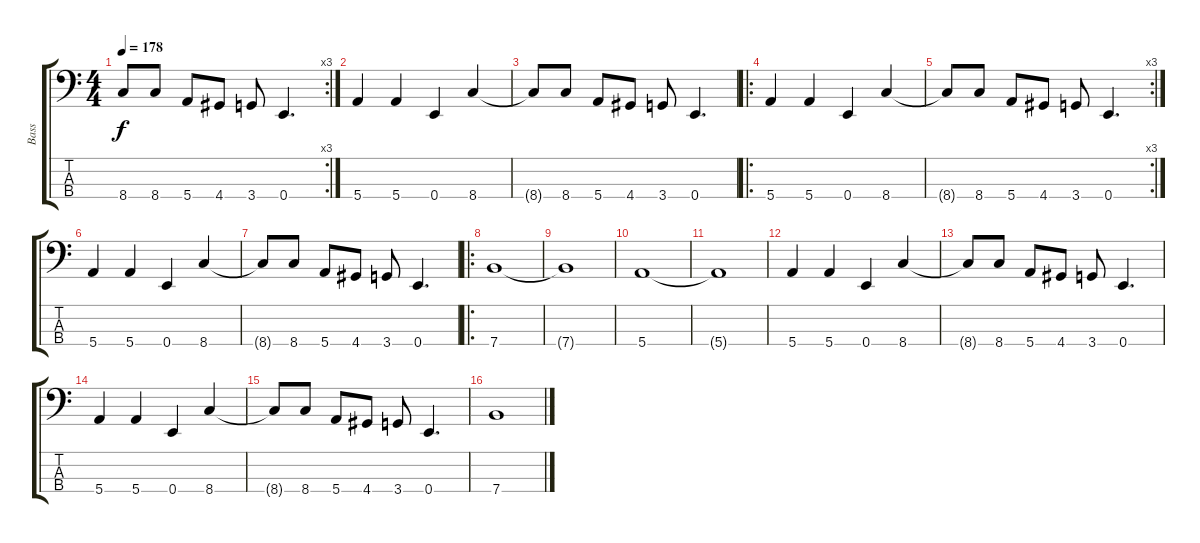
\track ("Bass" "Bass") {instrument electricbasspick}
\staff {score tabs}
\tuning (G2 D2 A1 E1) {hide}
\rc 3
\ts (4 4)
\tempo 178
\clef f4
\ks c
8.4{t}.8{dy f} 8.4.8 5.4.8 4.4.8 3.4.8 0.4.4{d} |
5.4.4 5.4.4 0.4.4 8.4.4 |
8.4{t}.8 8.4.8 5.4.8 4.4.8 3.4.8 0.4.4{d} |
\ro
5.4.4 5.4.4 0.4.4 8.4.4 |
\rc 3
8.4{t}.8 8.4.8 5.4.8 4.4.8 3.4.8 0.4.4{d} |
5.4.4 5.4.4 0.4.4 8.4.4 |
8.4{t}.8 8.4.8 5.4.8 4.4.8 3.4.8 0.4.4{d} |
\ro
7.4.1 |
7.4{t}.1 |
5.4.1 |
5.4{t}.1 |
5.4.4 5.4.4 0.4.4 8.4.4 |
8.4{t}.8 8.4.8 5.4.8 4.4.8 3.4.8 0.4.4{d} |
5.4.4 5.4.4 0.4.4 8.4.4 |
8.4{t}.8 8.4.8 5.4.8 4.4.8 3.4.8 0.4.4{d} |
7.4.1
